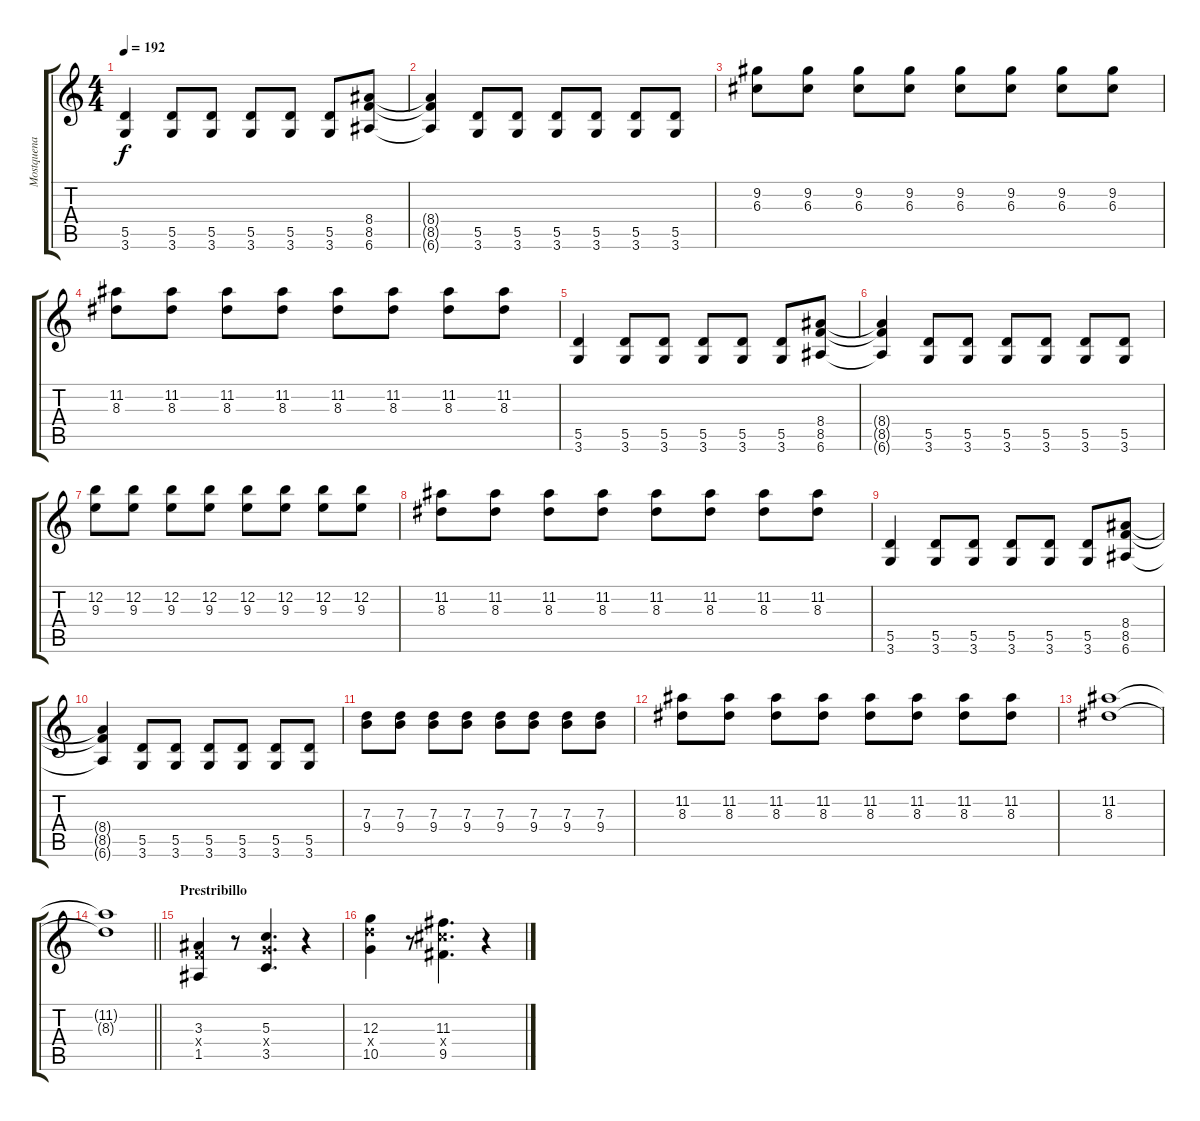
\track ("Mostquena" "Mostquena") {instrument overdrivenguitar}
\staff {score tabs}
\tuning (E4 B3 G3 D3 A2 E2) {hide}
\ts (4 4)
\tempo 192
\clef g2
\ks c
(5.5 3.6).4{dy f} (5.5 3.6).8 (5.5 3.6).8 (5.5 3.6).8 (5.5 3.6).8 (5.5 3.6).8 (8.4 8.5 6.6).8 |
(8.4{t} 8.5{t} 6.6{t}).4 (5.5 3.6).8 (5.5 3.6).8 (5.5 3.6).8 (5.5 3.6).8 (5.5 3.6).8 (5.5 3.6).8 |
(9.2 6.3).8 (9.2 6.3).8 (9.2 6.3).8 (9.2 6.3).8 (9.2 6.3).8 (9.2 6.3).8 (9.2 6.3).8 (9.2 6.3).8 |
(11.2 8.3).8 (11.2 8.3).8 (11.2 8.3).8 (11.2 8.3).8 (11.2 8.3).8 (11.2 8.3).8 (11.2 8.3).8 (11.2 8.3).8 |
(5.5 3.6).4 (5.5 3.6).8 (5.5 3.6).8 (5.5 3.6).8 (5.5 3.6).8 (5.5 3.6).8 (8.4 8.5 6.6).8 |
(8.4{t} 8.5{t} 6.6{t}).4 (5.5 3.6).8 (5.5 3.6).8 (5.5 3.6).8 (5.5 3.6).8 (5.5 3.6).8 (5.5 3.6).8 |
(12.2 9.3).8 (12.2 9.3).8 (12.2 9.3).8 (12.2 9.3).8 (12.2 9.3).8 (12.2 9.3).8 (12.2 9.3).8 (12.2 9.3).8 |
(11.2 8.3).8 (11.2 8.3).8 (11.2 8.3).8 (11.2 8.3).8 (11.2 8.3).8 (11.2 8.3).8 (11.2 8.3).8 (11.2 8.3).8 |
(5.5 3.6).4 (5.5 3.6).8 (5.5 3.6).8 (5.5 3.6).8 (5.5 3.6).8 (5.5 3.6).8 (8.4 8.5 6.6).8 |
(8.4{t} 8.5{t} 6.6{t}).4 (5.5 3.6).8 (5.5 3.6).8 (5.5 3.6).8 (5.5 3.6).8 (5.5 3.6).8 (5.5 3.6).8 |
(7.3 9.4).8 (7.3 9.4).8 (7.3 9.4).8 (7.3 9.4).8 (7.3 9.4).8 (7.3 9.4).8 (7.3 9.4).8 (7.3 9.4).8 |
(11.2 8.3).8 (11.2 8.3).8 (11.2 8.3).8 (11.2 8.3).8 (11.2 8.3).8 (11.2 8.3).8 (11.2 8.3).8 (11.2 8.3).8 |
(11.2 8.3).1 |
\barLineRight lightlight
(11.2{t} 8.3{t}).1 |
\section ("" "Prestribillo")
(3.3 3.4{x} 1.5).4 r.8 (5.3 5.4{x} 3.5).4{d} r.4 |
(12.3 12.4{x} 10.5).4 r.8 (11.3 11.4{x} 9.5).4{d} r.4
